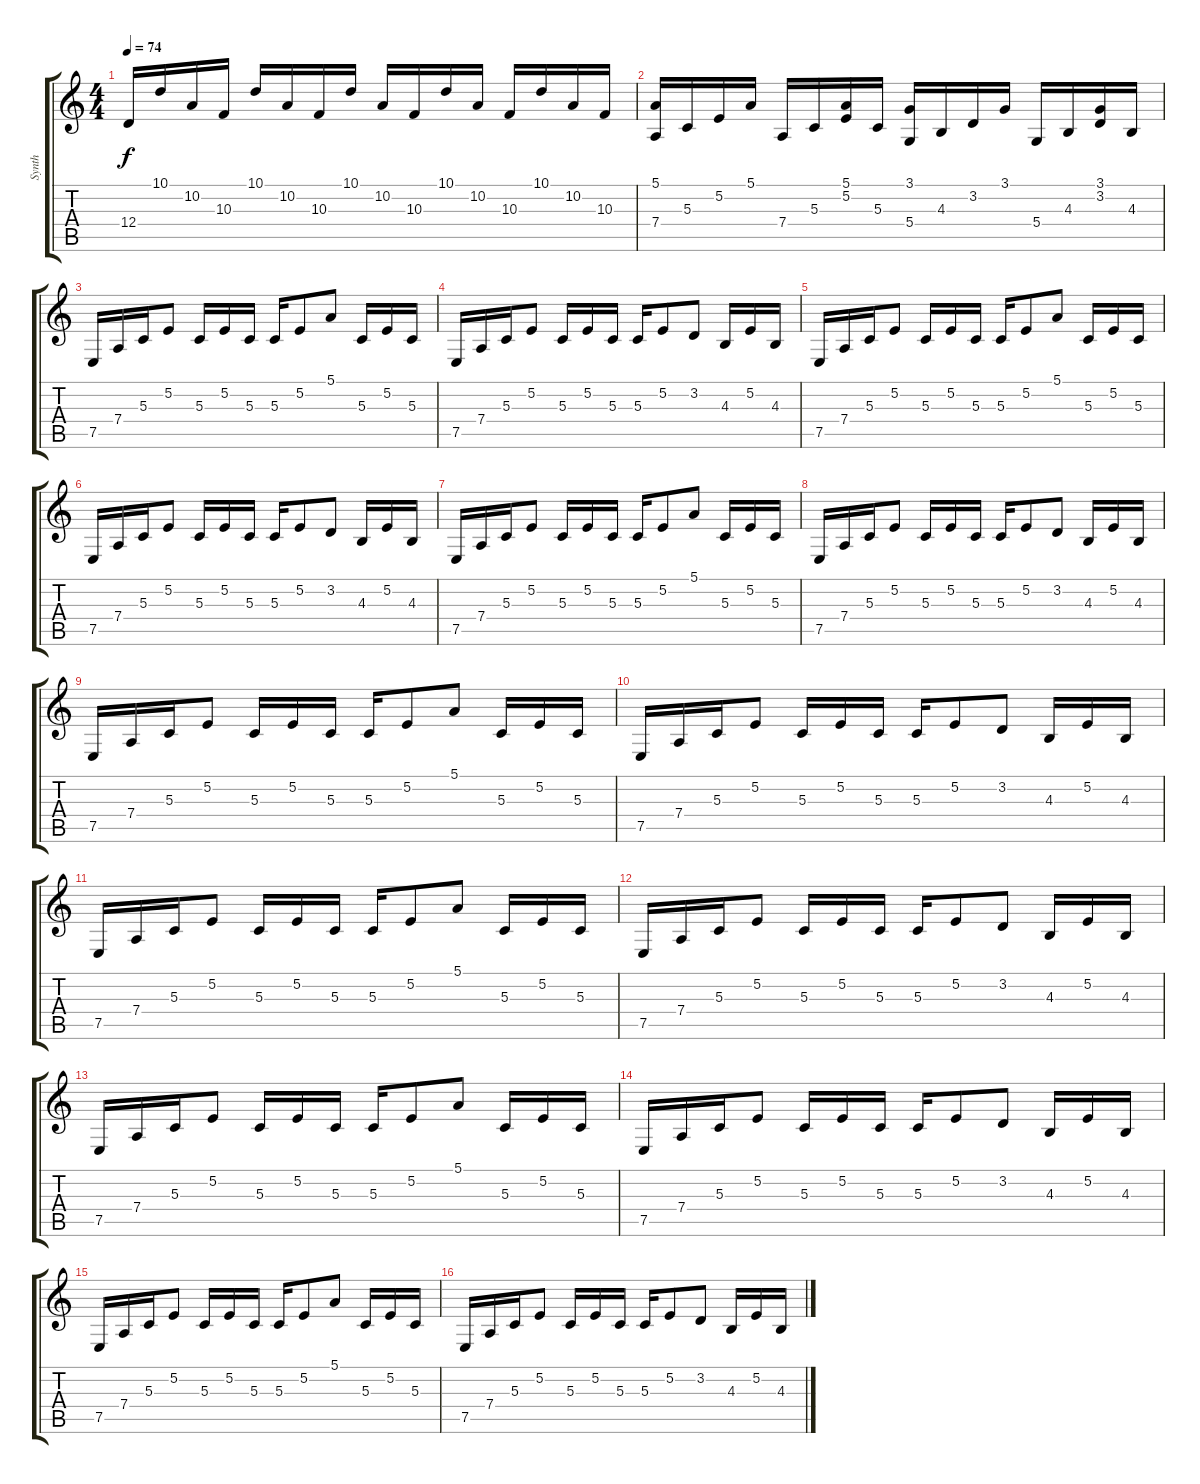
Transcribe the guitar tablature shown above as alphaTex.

\track ("Synth" "Synth") {instrument fx4atmosphere}
\staff {score tabs}
\tuning (E4 B3 G3 D3 A2 E2) {hide}
\ts (4 4)
\tempo 74
\clef g2
\ks c
12.4.16{dy f} 10.1.16 10.2.16 10.3.16 10.1.16 10.2.16 10.3.16 10.1.16 10.2.16 10.3.16 10.1.16 10.2.16 10.3.16 10.1.16 10.2.16 10.3.16 |
(5.1 7.4).16 5.3.16 5.2.16 5.1.16 7.4.16 5.3.16 (5.1 5.2).16 5.3.16 (3.1 5.4).16 4.3.16 3.2.16 3.1.16 5.4.16 4.3.16 (3.1 3.2).16 4.3.16 |
7.5.16{volume 14} 7.4.16 5.3.16 5.2.8 5.3.16 5.2.16 5.3.16 5.3.16 5.2.8 5.1.8 5.3.16 5.2.16 5.3.16 |
7.5.16 7.4.16 5.3.16 5.2.8 5.3.16 5.2.16 5.3.16 5.3.16 5.2.8 3.2.8 4.3.16 5.2.16 4.3.16 |
7.5.16 7.4.16 5.3.16 5.2.8 5.3.16 5.2.16 5.3.16 5.3.16 5.2.8 5.1.8 5.3.16 5.2.16 5.3.16 |
7.5.16 7.4.16 5.3.16 5.2.8 5.3.16 5.2.16 5.3.16 5.3.16 5.2.8 3.2.8 4.3.16 5.2.16 4.3.16 |
7.5.16 7.4.16 5.3.16 5.2.8 5.3.16 5.2.16 5.3.16 5.3.16 5.2.8 5.1.8 5.3.16 5.2.16 5.3.16 |
7.5.16 7.4.16 5.3.16 5.2.8 5.3.16 5.2.16 5.3.16 5.3.16 5.2.8 3.2.8 4.3.16 5.2.16 4.3.16 |
7.5.16 7.4.16 5.3.16 5.2.8 5.3.16 5.2.16 5.3.16 5.3.16 5.2.8 5.1.8 5.3.16 5.2.16 5.3.16 |
7.5.16 7.4.16 5.3.16 5.2.8 5.3.16 5.2.16 5.3.16 5.3.16 5.2.8 3.2.8 4.3.16 5.2.16 4.3.16 |
7.5.16 7.4.16 5.3.16 5.2.8 5.3.16 5.2.16 5.3.16 5.3.16 5.2.8 5.1.8 5.3.16 5.2.16 5.3.16 |
7.5.16 7.4.16 5.3.16 5.2.8 5.3.16 5.2.16 5.3.16 5.3.16 5.2.8 3.2.8 4.3.16 5.2.16 4.3.16 |
7.5.16 7.4.16 5.3.16 5.2.8 5.3.16 5.2.16 5.3.16 5.3.16 5.2.8 5.1.8 5.3.16 5.2.16 5.3.16 |
7.5.16 7.4.16 5.3.16 5.2.8 5.3.16 5.2.16 5.3.16 5.3.16 5.2.8 3.2.8 4.3.16 5.2.16 4.3.16 |
7.5.16 7.4.16 5.3.16 5.2.8 5.3.16 5.2.16 5.3.16 5.3.16 5.2.8 5.1.8 5.3.16 5.2.16 5.3.16 |
7.5.16 7.4.16 5.3.16 5.2.8 5.3.16 5.2.16 5.3.16 5.3.16 5.2.8 3.2.8 4.3.16 5.2.16 4.3.16
